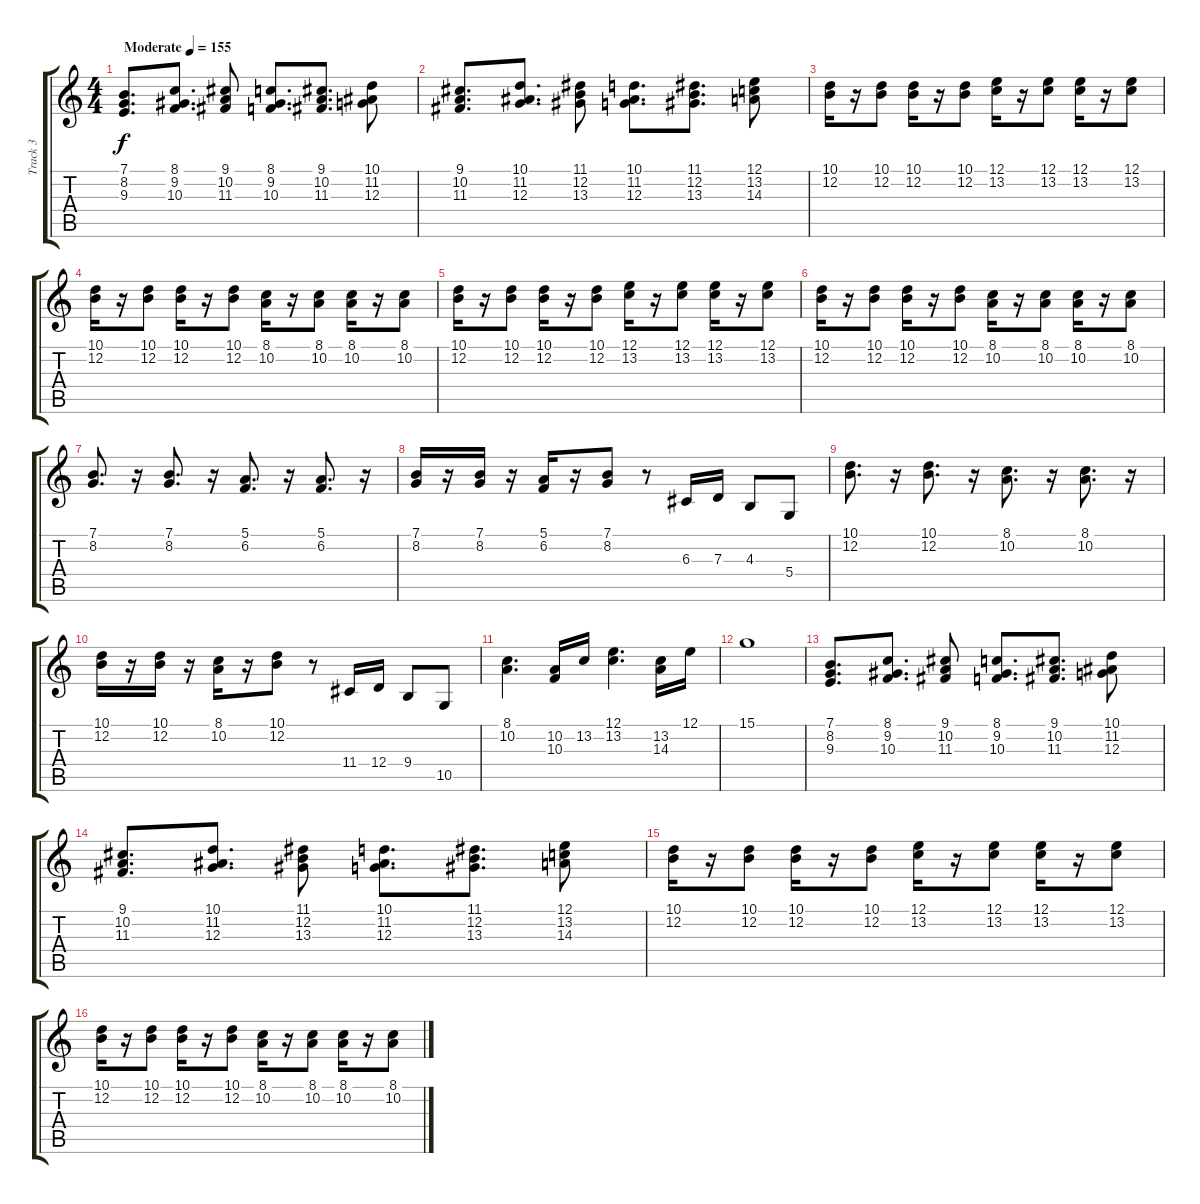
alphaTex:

\track ("Track 3" "Track 3") {instrument synthbrass1}
\staff {score tabs}
\tuning (E4 B3 G3 D3 A2 E2) {hide}
\ts (4 4)
\tempo (155 "Moderate")
\clef g2
\ks c
(7.1 8.2 9.3).8{d dy f instrument synthbrass1} (8.1 9.2 10.3).8{d} (9.1 10.2 11.3).8 (8.1 9.2 10.3).8{d} (9.1 10.2 11.3).8{d} (10.1 11.2 12.3).8 |
(9.1 10.2 11.3).8{d} (10.1 11.2 12.3).8{d} (11.1 12.2 13.3).8 (10.1 11.2 12.3).8{d} (11.1 12.2 13.3).8{d} (12.1 13.2 14.3).8 |
(10.1 12.2).16 r.16 (10.1 12.2).8 (10.1 12.2).16 r.16 (10.1 12.2).8 (12.1 13.2).16 r.16 (12.1 13.2).8 (12.1 13.2).16 r.16 (12.1 13.2).8 |
(10.1 12.2).16 r.16 (10.1 12.2).8 (10.1 12.2).16 r.16 (10.1 12.2).8 (8.1 10.2).16 r.16 (8.1 10.2).8 (8.1 10.2).16 r.16 (8.1 10.2).8 |
(10.1 12.2).16 r.16 (10.1 12.2).8 (10.1 12.2).16 r.16 (10.1 12.2).8 (12.1 13.2).16 r.16 (12.1 13.2).8 (12.1 13.2).16 r.16 (12.1 13.2).8 |
(10.1 12.2).16 r.16 (10.1 12.2).8 (10.1 12.2).16 r.16 (10.1 12.2).8 (8.1 10.2).16 r.16 (8.1 10.2).8 (8.1 10.2).16 r.16 (8.1 10.2).8 |
(7.1 8.2).8{d} r.16 (7.1 8.2).8{d} r.16 (5.1 6.2).8{d} r.16 (5.1 6.2).8{d} r.16 |
(7.1 8.2).16 r.16 (7.1 8.2).16 r.16 (5.1 6.2).16 r.16 (7.1 8.2).8 r.8 6.3.16 7.3.16 4.3.8 5.4.8 |
(10.1 12.2).8{d} r.16 (10.1 12.2).8{d} r.16 (8.1 10.2).8{d} r.16 (8.1 10.2).8{d} r.16 |
(10.1 12.2).16 r.16 (10.1 12.2).16 r.16 (8.1 10.2).16 r.16 (10.1 12.2).8 r.8 11.4.16 12.4.16 9.4.8 10.5.8 |
(8.1 10.2).4{d} (10.2 10.3).16 13.2.16 (12.1 13.2).4{d} (13.2 14.3).16 12.1.16 |
15.1.1 |
(7.1 8.2 9.3).8{d} (8.1 9.2 10.3).8{d} (9.1 10.2 11.3).8 (8.1 9.2 10.3).8{d} (9.1 10.2 11.3).8{d} (10.1 11.2 12.3).8 |
(9.1 10.2 11.3).8{d} (10.1 11.2 12.3).8{d} (11.1 12.2 13.3).8 (10.1 11.2 12.3).8{d} (11.1 12.2 13.3).8{d} (12.1 13.2 14.3).8 |
(10.1 12.2).16 r.16 (10.1 12.2).8 (10.1 12.2).16 r.16 (10.1 12.2).8 (12.1 13.2).16 r.16 (12.1 13.2).8 (12.1 13.2).16 r.16 (12.1 13.2).8 |
(10.1 12.2).16 r.16 (10.1 12.2).8 (10.1 12.2).16 r.16 (10.1 12.2).8 (8.1 10.2).16 r.16 (8.1 10.2).8 (8.1 10.2).16 r.16 (8.1 10.2).8
